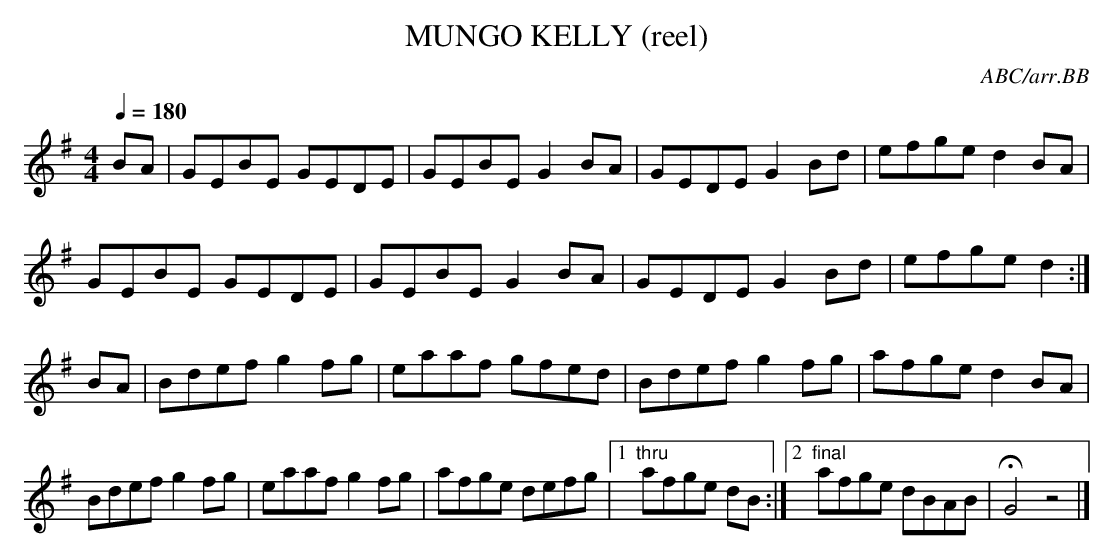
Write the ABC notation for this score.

X:1
T:MUNGO KELLY (reel)
C:ABC/arr.BB
Q:1/4=180
L:1/8
M:4/4
K:G
BA|GEBE GEDE|GEBE G2BA|GEDE G2Bd|efge d2BA|
GEBE GEDE|GEBE G2 BA|GEDE G2 Bd|efge d2:|
BA|Bdef g2 fg|eaaf gfed|Bdef g2 fg|afge d2 BA|
Bdef g2 fg|eaaf g2 fg|afge defg|1 "thru"afge dB:|\
[2 "final"afge dBAB|HG4z4|]
